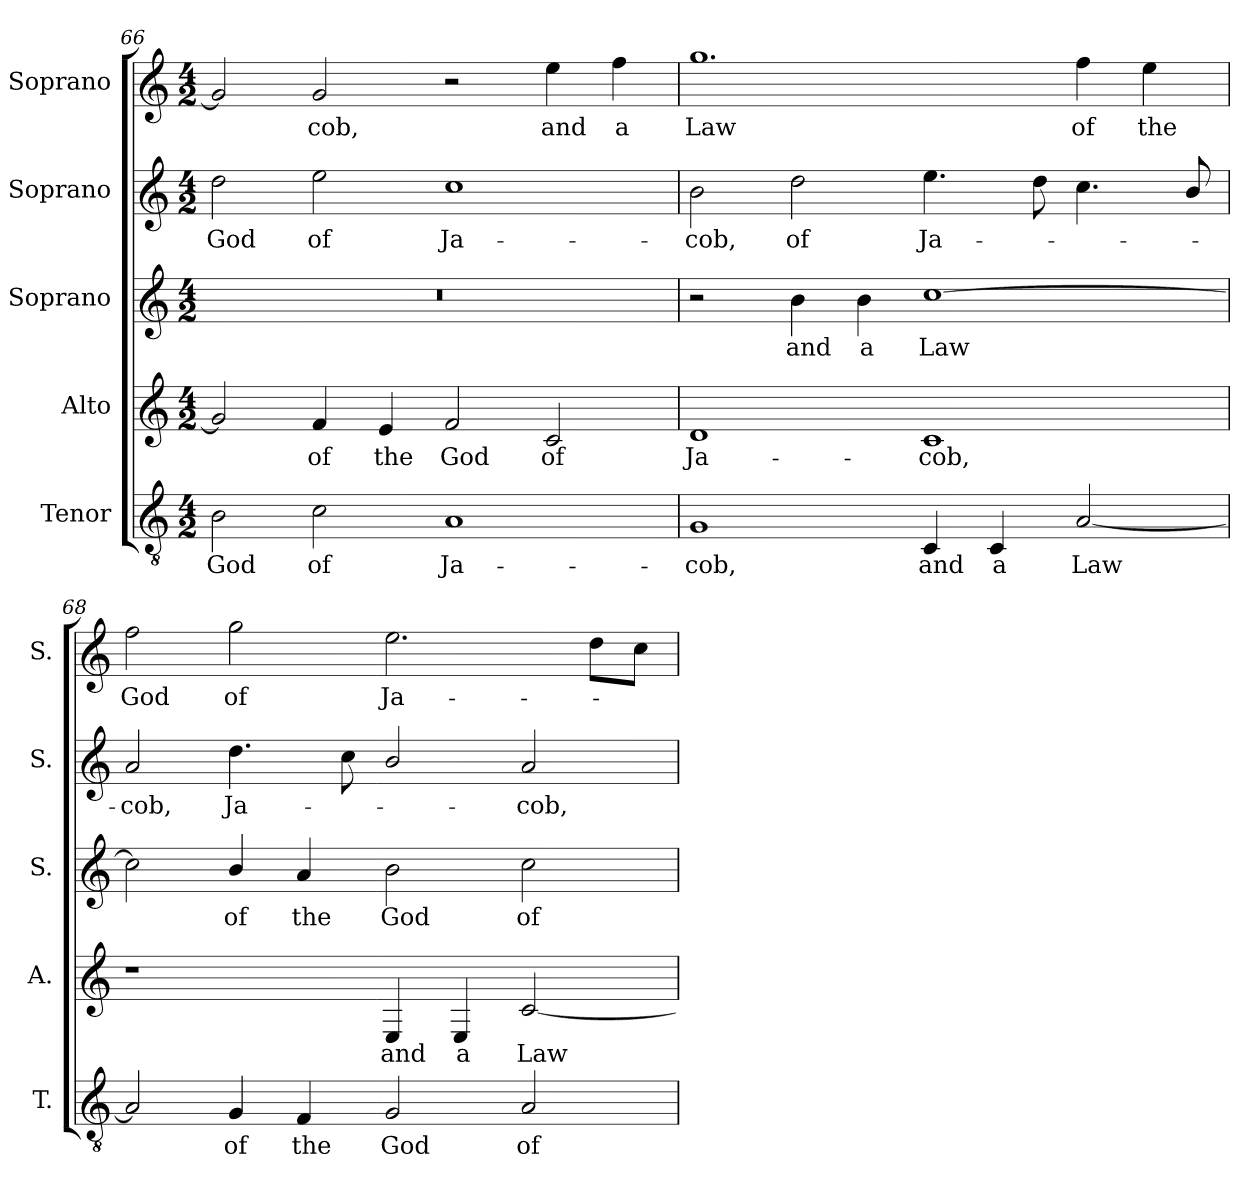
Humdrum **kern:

**kern	**text	**kern	**text	**kern	**text	**kern	**text	**kern	**text
*part5	*part5	*part4	*part4	*part3	*part3	*part2	*part2	*part1	*part1
*staff5	*staff5	*staff4	*staff4	*staff3	*staff3	*staff2	*staff2	*staff1	*staff1
*I"Tenor	*	*I"Alto	*	*I"Soprano	*	*I"Soprano	*	*I"Soprano	*
*I'T.	*	*I'A.	*	*I'S.	*	*I'S.	*	*I'S.	*
*clefGv2	*	*clefG2	*	*clefG2	*	*clefG2	*	*clefG2	*
*ITrd7c12	*	*	*	*	*	*	*	*	*
*k[]	*	*k[]	*	*k[]	*	*k[]	*	*k[]	*
*C:	*	*C:	*	*C:	*	*C:	*	*C:	*
*M4/2	*	*M4/2	*	*M4/2	*	*M4/2	*	*M4/2	*
=66	=66	=66	=66	=66	=66	=66	=66	=66	=66
!	!LO:LY:b:color=#000000	!	!	!LO:N:vis=1	!	!	!	!	!
!	!	!	!	!	!	!	!LO:LY:b:color=#000000	!	!
2BBi\	God	2gi/]	.	0r	.	2ddi\	God	2gi/]	.
!	!LO:LY:b:color=#000000	!	!	!	!	!	!	!	!
!	!	!	!LO:LY:b:color=#000000	!	!	!	!	!	!
!	!	!	!	!	!	!	!LO:LY:b:color=#000000	!	!
!	!	!	!	!	!	!	!	!	!LO:LY:b:color=#000000
2Ci\	of	4fi/	of	.	.	2eei\	of	2gi/	-cob,
!	!	!	!LO:LY:b:color=#000000	!	!	!	!	!	!
.	.	4ei/	the	.	.	.	.	.	.
!	!LO:LY:b:color=#000000	!	!	!	!	!	!	!	!
!	!	!	!LO:LY:b:color=#000000	!	!	!	!	!	!
!	!	!	!	!	!	!	!LO:LY:b:color=#000000	!	!
1AAi	Ja-	2fi/	God	.	.	1cci	Ja-	2r	.
!	!	!	!LO:LY:b:color=#000000	!	!	!	!	!	!
!	!	!	!	!	!	!	!	!	!LO:LY:b:color=#000000
.	.	2ci/	of	.	.	.	.	4eei\	and
!	!	!	!	!	!	!	!	!	!LO:LY:b:color=#000000
.	.	.	.	.	.	.	.	4ffi\	a
=67	=67	=67	=67	=67	=67	=67	=67	=67	=67
!	!LO:LY:b:color=#000000	!	!	!	!	!	!	!	!
!	!	!	!LO:LY:b:color=#000000	!	!	!	!	!	!
!	!	!	!	!	!	!	!LO:LY:b:color=#000000	!	!
!	!	!	!	!	!	!	!	!	!LO:LY:b:color=#000000
1GGi	-cob,	1di	Ja-	2r	.	2bi\	-cob,	1.ggi	Law
!	!	!	!	!	!LO:LY:b:color=#000000	!	!	!	!
!	!	!	!	!	!	!	!LO:LY:b:color=#000000	!	!
.	.	.	.	4bi\	and	2ddi\	of	.	.
!	!	!	!	!	!LO:LY:b:color=#000000	!	!	!	!
.	.	.	.	4bi\	a	.	.	.	.
!	!LO:LY:b:color=#000000	!	!	!	!	!	!	!	!
!	!	!	!LO:LY:b:color=#000000	!	!	!	!	!	!
!	!	!	!	!	!LO:LY:b:color=#000000	!	!	!	!
!	!	!	!	!	!	!	!LO:LY:b:color=#000000	!	!
4CCi/	and	1ci	-cob,	[1cci	Law	4.eei\	Ja-	.	.
!	!LO:LY:b:color=#000000	!	!	!	!	!	!	!	!
4CCi/	a	.	.	.	.	.	.	.	.
.	.	.	.	.	.	8ddi\	.	.	.
!	!LO:LY:b:color=#000000	!	!	!	!	!	!	!	!
!	!	!	!	!	!	!	!	!	!LO:LY:b:color=#000000
[2AAi/	Law	.	.	.	.	4.cci\	.	4ffi\	of
!	!	!	!	!	!	!	!	!	!LO:LY:b:color=#000000
.	.	.	.	.	.	.	.	4eei\	the
.	.	.	.	.	.	8bi/	.	.	.
!!LO:LB:g=z
=68	=68	=68	=68	=68	=68	=68	=68	=68	=68
!	!	!	!	!	!	!	!LO:LY:b:color=#000000	!	!
!	!	!	!	!	!	!	!	!	!LO:LY:b:color=#000000
2AAi/]	.	1r	.	2cci\]	.	2ai/	-cob,	2ffi\	God
!	!LO:LY:b:color=#000000	!	!	!	!	!	!	!	!
!	!	!	!	!	!LO:LY:b:color=#000000	!	!	!	!
!	!	!	!	!	!	!	!LO:LY:b:color=#000000	!	!
!	!	!	!	!	!	!	!	!	!LO:LY:b:color=#000000
4GGi/	of	.	.	4bi/	of	4.ddi\	Ja-	2ggi\	of
!	!LO:LY:b:color=#000000	!	!	!	!	!	!	!	!
!	!	!	!	!	!LO:LY:b:color=#000000	!	!	!	!
4FFi/	the	.	.	4ai/	the	.	.	.	.
.	.	.	.	.	.	8cci\	.	.	.
!	!LO:LY:b:color=#000000	!	!	!	!	!	!	!	!
!	!	!	!LO:LY:b:color=#000000	!	!	!	!	!	!
!	!	!	!	!	!LO:LY:b:color=#000000	!	!	!	!
!	!	!	!	!	!	!	!	!	!LO:LY:b:color=#000000
2GGi/	God	4Ei/	and	2bi\	God	2bi/	.	2.eei\	Ja-
!	!	!	!LO:LY:b:color=#000000	!	!	!	!	!	!
.	.	4Ei/	a	.	.	.	.	.	.
!	!LO:LY:b:color=#000000	!	!	!	!	!	!	!	!
!	!	!	!LO:LY:b:color=#000000	!	!	!	!	!	!
!	!	!	!	!	!LO:LY:b:color=#000000	!	!	!	!
!	!	!	!	!	!	!	!LO:LY:b:color=#000000	!	!
2AAi/	of	[2ci/	Law	2cci\	of	2ai/	-cob,	.	.
.	.	.	.	.	.	.	.	8ddi\L	.
.	.	.	.	.	.	.	.	8cci\J	.
=	=	=	=	=	=	=	=	=	=
*-	*-	*-	*-	*-	*-	*-	*-	*-	*-
